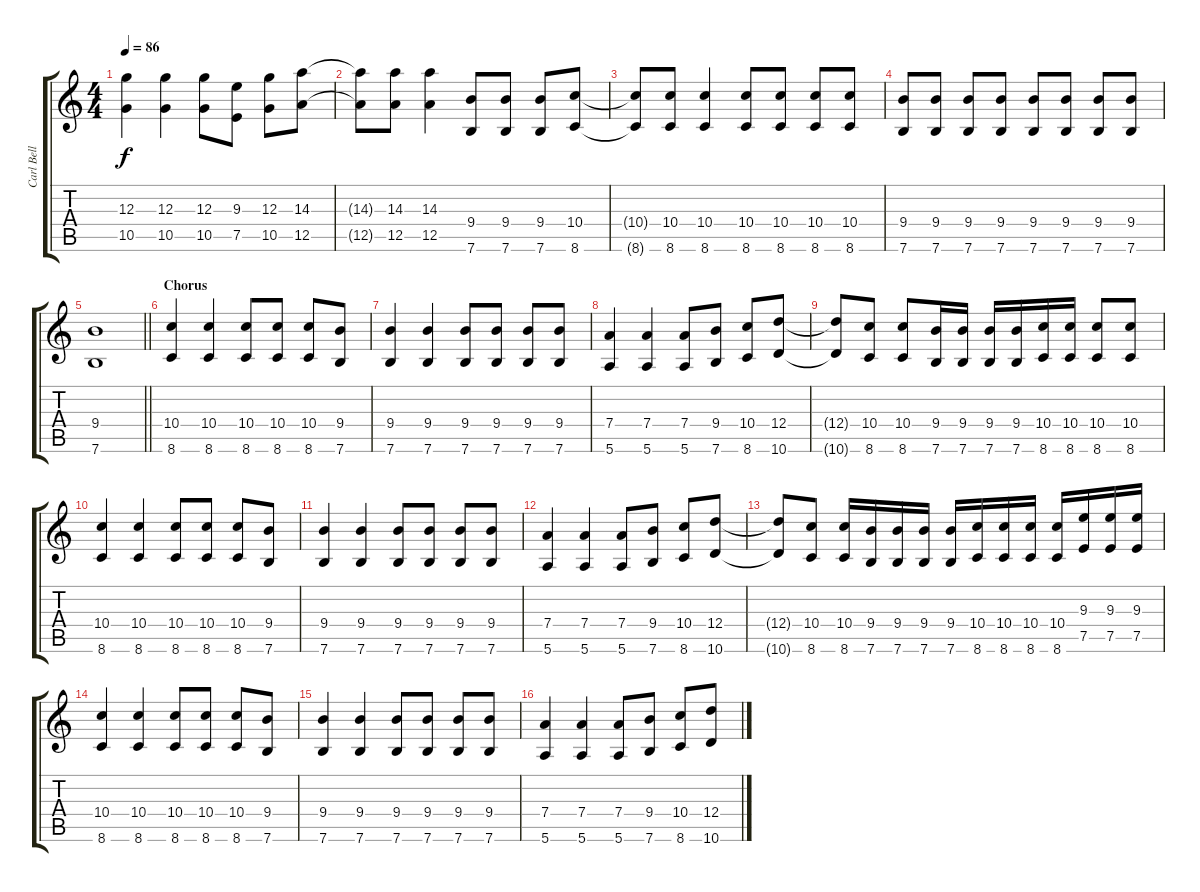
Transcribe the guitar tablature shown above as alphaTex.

\track ("Carl Bell (Lead Guitar)" "Carl Bell ") {instrument distortionguitar}
\staff {score tabs}
\tuning (E4 B3 G3 D3 A2 E2) {hide}
\ts (4 4)
\tempo 86
\clef g2
\ks c
(12.3 10.5).4{dy f} (12.3 10.5).4 (12.3 10.5).8 (9.3 7.5).8 (12.3 10.5).8 (14.3 12.5).8 |
(14.3{t} 12.5{t}).8 (14.3 12.5).8 (14.3 12.5).4 (9.4 7.6).8 (9.4 7.6).8 (9.4 7.6).8 (10.4 8.6).8 |
(10.4{t} 8.6{t}).8 (10.4 8.6).8 (10.4 8.6).4 (10.4 8.6).8 (10.4 8.6).8 (10.4 8.6).8 (10.4 8.6).8 |
(9.4 7.6).8 (9.4 7.6).8 (9.4 7.6).8 (9.4 7.6).8 (9.4 7.6).8 (9.4 7.6).8 (9.4 7.6).8 (9.4 7.6).8 |
\barLineRight lightlight
(9.4 7.6).1 |
\section ("" "Chorus")
(10.4 8.6).4 (10.4 8.6).4 (10.4 8.6).8 (10.4 8.6).8 (10.4 8.6).8 (9.4 7.6).8 |
(9.4 7.6).4 (9.4 7.6).4 (9.4 7.6).8 (9.4 7.6).8 (9.4 7.6).8 (9.4 7.6).8 |
(7.4 5.6).4 (7.4 5.6).4 (7.4 5.6).8 (9.4 7.6).8 (10.4 8.6).8 (12.4 10.6).8 |
(12.4{t} 10.6{t}).8 (10.4 8.6).8 (10.4 8.6).8 (9.4 7.6).16 (9.4 7.6).16 (9.4 7.6).16 (9.4 7.6).16 (10.4 8.6).16 (10.4 8.6).16 (10.4 8.6).8 (10.4 8.6).8 |
(10.4 8.6).4 (10.4 8.6).4 (10.4 8.6).8 (10.4 8.6).8 (10.4 8.6).8 (9.4 7.6).8 |
(9.4 7.6).4 (9.4 7.6).4 (9.4 7.6).8 (9.4 7.6).8 (9.4 7.6).8 (9.4 7.6).8 |
(7.4 5.6).4 (7.4 5.6).4 (7.4 5.6).8 (9.4 7.6).8 (10.4 8.6).8 (12.4 10.6).8 |
(12.4{t} 10.6{t}).8 (10.4 8.6).8 (10.4 8.6).16 (9.4 7.6).16 (9.4 7.6).16 (9.4 7.6).16 (9.4 7.6).16 (10.4 8.6).16 (10.4 8.6).16 (10.4 8.6).16 (10.4 8.6).16 (9.3 7.5).16 (9.3 7.5).16 (9.3 7.5).16 |
(10.4 8.6).4 (10.4 8.6).4 (10.4 8.6).8 (10.4 8.6).8 (10.4 8.6).8 (9.4 7.6).8 |
(9.4 7.6).4 (9.4 7.6).4 (9.4 7.6).8 (9.4 7.6).8 (9.4 7.6).8 (9.4 7.6).8 |
(7.4 5.6).4 (7.4 5.6).4 (7.4 5.6).8 (9.4 7.6).8 (10.4 8.6).8 (12.4 10.6).8
